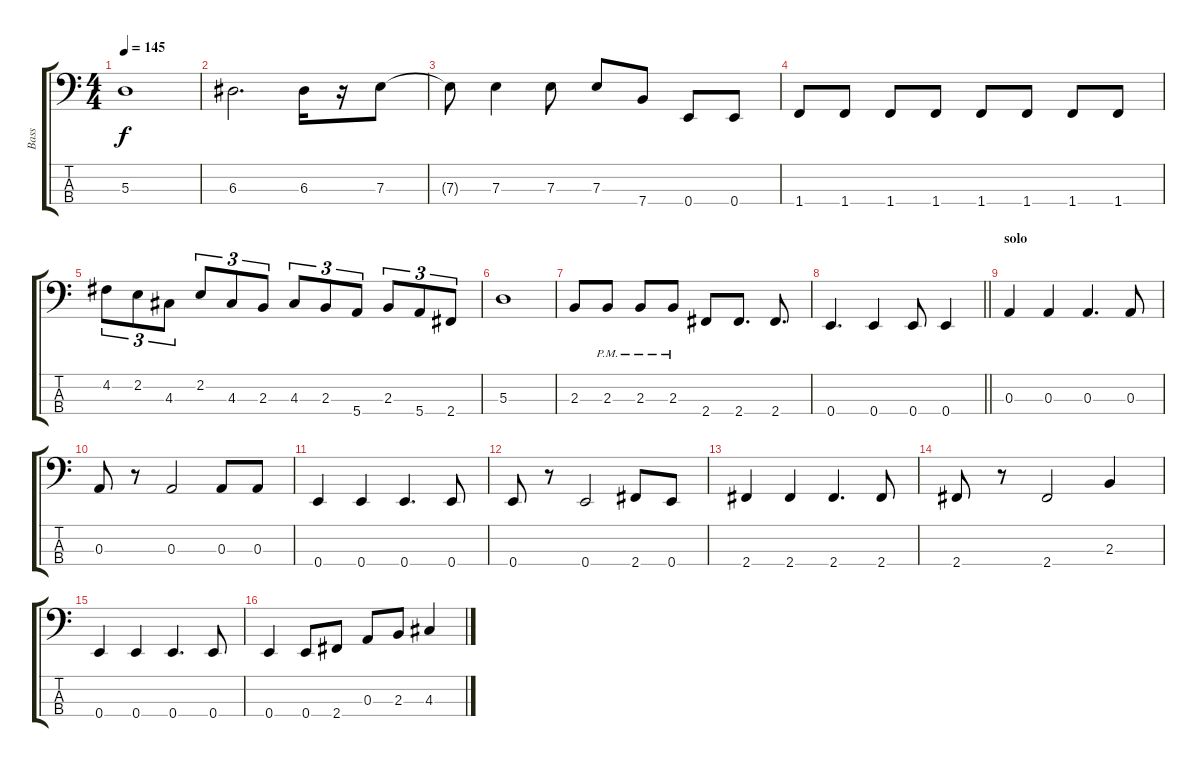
\track ("Bass" "Bass") {instrument electricbassfinger}
\staff {score tabs}
\tuning (G2 D2 A1 E1) {hide}
\ts (4 4)
\tempo 145
\clef f4
\ks c
5.3{t}.1{dy f} |
6.3.2{d} 6.3.16 r.16 7.3.8 |
7.3{t}.8 7.3.4 7.3.8 7.3.8 7.4.8 0.4.8 0.4.8 |
1.4.8 1.4.8 1.4.8 1.4.8 1.4.8 1.4.8 1.4.8 1.4.8 |
4.2.8{tu (3 2)} 2.2.8{tu (3 2)} 4.3.8{tu (3 2)} 2.2.8{tu (3 2)} 4.3.8{tu (3 2)} 2.3.8{tu (3 2)} 4.3.8{tu (3 2)} 2.3.8{tu (3 2)} 5.4.8{tu (3 2)} 2.3.8{tu (3 2)} 5.4.8{tu (3 2)} 2.4.8{tu (3 2)} |
5.3.1 |
2.3.8 2.3{pm}.8 2.3{pm}.8 2.3{pm}.8 2.4.8 2.4.8{d} 2.4.8{d} |
\barLineRight lightlight
0.4.4{d} 0.4.4 0.4.8 0.4.4 |
\section ("" "solo")
0.3.4 0.3.4 0.3.4{d} 0.3.8 |
0.3.8 r.8 0.3.2 0.3.8 0.3.8 |
0.4.4 0.4.4 0.4.4{d} 0.4.8 |
0.4.8 r.8 0.4.2 2.4.8 0.4.8 |
2.4.4 2.4.4 2.4.4{d} 2.4.8 |
2.4.8 r.8 2.4.2 2.3.4 |
0.4.4 0.4.4 0.4.4{d} 0.4.8 |
0.4.4 0.4.8 2.4.8 0.3.8 2.3.8 4.3.4
